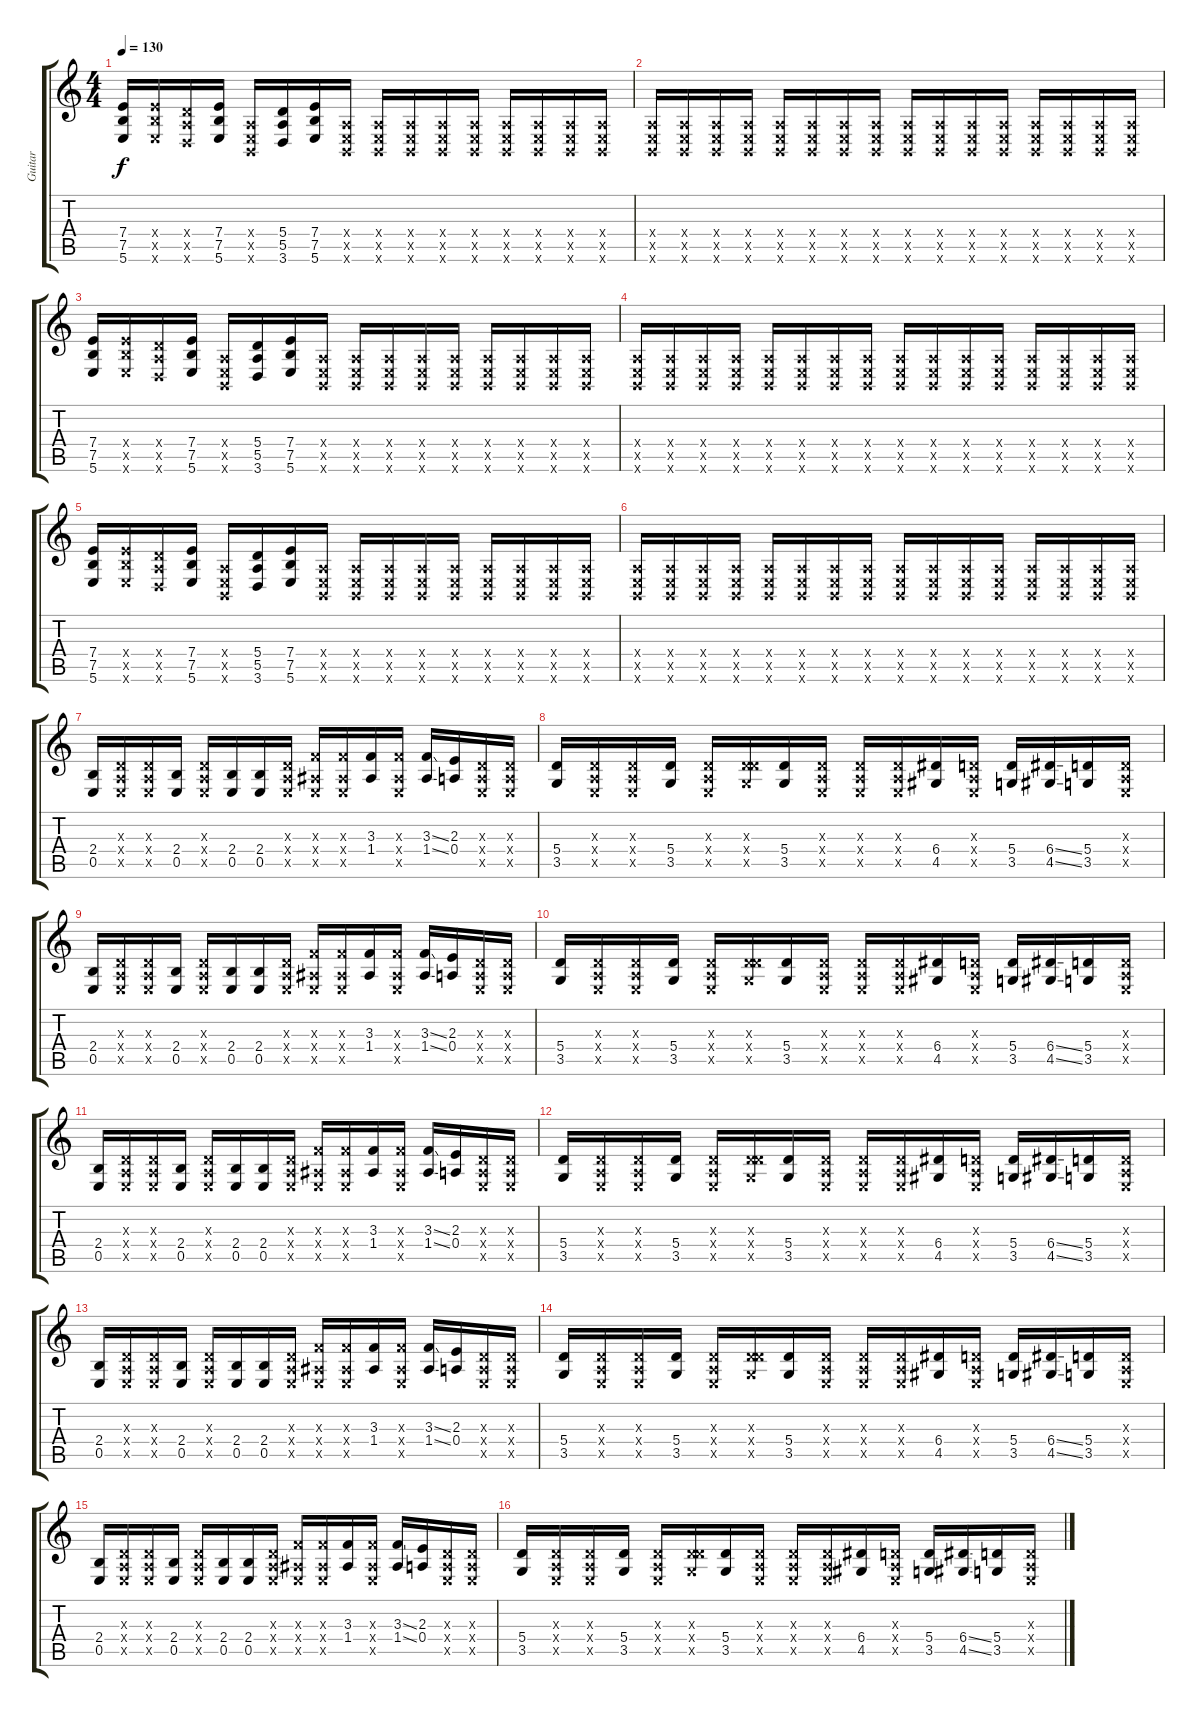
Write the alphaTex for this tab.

\track ("Guitar" "Guitar") {instrument distortionguitar}
\staff {score tabs}
\tuning (C4 G3 D3 A2 E2 B1) {hide}
\ts (4 4)
\tempo 130
\clef g2
\ks c
(7.4 7.5 5.6).16{dy f} (7.4{x} 7.5{x} 5.6{x}).16 (5.4{x} 5.5{x} 3.6{x}).16 (7.4 7.5 5.6).16 (0.4{x} 0.5{x} 0.6{x}).16 (5.4 5.5 3.6).16 (7.4 7.5 5.6).16 (0.4{x} 0.5{x} 0.6{x}).16 (0.4{x} 0.5{x} 0.6{x}).16 (0.4{x} 0.5{x} 0.6{x}).16 (0.4{x} 0.5{x} 0.6{x}).16 (0.4{x} 0.5{x} 0.6{x}).16 (0.4{x} 0.5{x} 0.6{x}).16 (0.4{x} 0.5{x} 0.6{x}).16 (0.4{x} 0.5{x} 0.6{x}).16 (0.4{x} 0.5{x} 0.6{x}).16 |
(0.4{x} 0.5{x} 0.6{x}).16 (0.4{x} 0.5{x} 0.6{x}).16 (0.4{x} 0.5{x} 0.6{x}).16 (0.4{x} 0.5{x} 0.6{x}).16 (0.4{x} 0.5{x} 0.6{x}).16 (0.4{x} 0.5{x} 0.6{x}).16 (0.4{x} 0.5{x} 0.6{x}).16 (0.4{x} 0.5{x} 0.6{x}).16 (0.4{x} 0.5{x} 0.6{x}).16 (0.4{x} 0.5{x} 0.6{x}).16 (0.4{x} 0.5{x} 0.6{x}).16 (0.4{x} 0.5{x} 0.6{x}).16 (0.4{x} 0.5{x} 0.6{x}).16 (0.4{x} 0.5{x} 0.6{x}).16 (0.4{x} 0.5{x} 0.6{x}).16 (0.4{x} 0.5{x} 0.6{x}).16 |
(7.4 7.5 5.6).16 (7.4{x} 7.5{x} 5.6{x}).16 (5.4{x} 5.5{x} 3.6{x}).16 (7.4 7.5 5.6).16 (0.4{x} 0.5{x} 0.6{x}).16 (5.4 5.5 3.6).16 (7.4 7.5 5.6).16 (0.4{x} 0.5{x} 0.6{x}).16 (0.4{x} 0.5{x} 0.6{x}).16 (0.4{x} 0.5{x} 0.6{x}).16 (0.4{x} 0.5{x} 0.6{x}).16 (0.4{x} 0.5{x} 0.6{x}).16 (0.4{x} 0.5{x} 0.6{x}).16 (0.4{x} 0.5{x} 0.6{x}).16 (0.4{x} 0.5{x} 0.6{x}).16 (0.4{x} 0.5{x} 0.6{x}).16 |
(0.4{x} 0.5{x} 0.6{x}).16 (0.4{x} 0.5{x} 0.6{x}).16 (0.4{x} 0.5{x} 0.6{x}).16 (0.4{x} 0.5{x} 0.6{x}).16 (0.4{x} 0.5{x} 0.6{x}).16 (0.4{x} 0.5{x} 0.6{x}).16 (0.4{x} 0.5{x} 0.6{x}).16 (0.4{x} 0.5{x} 0.6{x}).16 (0.4{x} 0.5{x} 0.6{x}).16 (0.4{x} 0.5{x} 0.6{x}).16 (0.4{x} 0.5{x} 0.6{x}).16 (0.4{x} 0.5{x} 0.6{x}).16 (0.4{x} 0.5{x} 0.6{x}).16 (0.4{x} 0.5{x} 0.6{x}).16 (0.4{x} 0.5{x} 0.6{x}).16 (0.4{x} 0.5{x} 0.6{x}).16 |
(7.4 7.5 5.6).16 (7.4{x} 7.5{x} 5.6{x}).16 (5.4{x} 5.5{x} 3.6{x}).16 (7.4 7.5 5.6).16 (0.4{x} 0.5{x} 0.6{x}).16 (5.4 5.5 3.6).16 (7.4 7.5 5.6).16 (0.4{x} 0.5{x} 0.6{x}).16 (0.4{x} 0.5{x} 0.6{x}).16 (0.4{x} 0.5{x} 0.6{x}).16 (0.4{x} 0.5{x} 0.6{x}).16 (0.4{x} 0.5{x} 0.6{x}).16 (0.4{x} 0.5{x} 0.6{x}).16 (0.4{x} 0.5{x} 0.6{x}).16 (0.4{x} 0.5{x} 0.6{x}).16 (0.4{x} 0.5{x} 0.6{x}).16 |
(0.4{x} 0.5{x} 0.6{x}).16 (0.4{x} 0.5{x} 0.6{x}).16 (0.4{x} 0.5{x} 0.6{x}).16 (0.4{x} 0.5{x} 0.6{x}).16 (0.4{x} 0.5{x} 0.6{x}).16 (0.4{x} 0.5{x} 0.6{x}).16 (0.4{x} 0.5{x} 0.6{x}).16 (0.4{x} 0.5{x} 0.6{x}).16 (0.4{x} 0.5{x} 0.6{x}).16 (0.4{x} 0.5{x} 0.6{x}).16 (0.4{x} 0.5{x} 0.6{x}).16 (0.4{x} 0.5{x} 0.6{x}).16 (0.4{x} 0.5{x} 0.6{x}).16 (0.4{x} 0.5{x} 0.6{x}).16 (0.4{x} 0.5{x} 0.6{x}).16 (0.4{x} 0.5{x} 0.6{x}).16 |
(2.4 0.5).16 (0.3{x} 0.4{x} 0.5{x}).16 (0.3{x} 0.4{x} 0.5{x}).16 (2.4 0.5).16 (0.3{x} 0.4{x} 0.5{x}).16 (2.4 0.5).16 (2.4 0.5).16 (0.3{x} 0.4{x} 0.5{x}).16 (3.3{x} 1.4{x} 0.5{x}).16 (3.3{x} 1.4{x} 0.5{x}).16 (3.3 1.4).16 (3.3{x} 1.4{x} 0.5{x}).16 (3.3{ss} 1.4{ss}).16 (2.3 0.4).16 (0.3{x} 0.4{x} 0.5{x}).16 (0.3{x} 0.4{x} 0.5{x}).16 |
(5.4 3.5).16 (0.3{x} 0.4{x} 0.5{x}).16 (0.3{x} 0.4{x} 0.5{x}).16 (5.4 3.5).16 (0.3{x} 0.4{x} 0.5{x}).16 (0.3{x} 5.4{x} 3.5{x}).16 (5.4 3.5).16 (0.3{x} 0.4{x} 0.5{x}).16 (0.3{x} 0.4{x} 0.5{x}).16 (0.3{x} 0.4{x} 0.5{x}).16 (6.4 4.5).16 (0.3{x} 0.4{x} 0.5{x}).16 (5.4 3.5).16 (6.4{ss} 4.5{ss}).16 (5.4 3.5).16 (0.3{x} 0.4{x} 0.5{x}).16 |
(2.4 0.5).16 (0.3{x} 0.4{x} 0.5{x}).16 (0.3{x} 0.4{x} 0.5{x}).16 (2.4 0.5).16 (0.3{x} 0.4{x} 0.5{x}).16 (2.4 0.5).16 (2.4 0.5).16 (0.3{x} 0.4{x} 0.5{x}).16 (3.3{x} 1.4{x} 0.5{x}).16 (3.3{x} 1.4{x} 0.5{x}).16 (3.3 1.4).16 (3.3{x} 1.4{x} 0.5{x}).16 (3.3{ss} 1.4{ss}).16 (2.3 0.4).16 (0.3{x} 0.4{x} 0.5{x}).16 (0.3{x} 0.4{x} 0.5{x}).16 |
(5.4 3.5).16 (0.3{x} 0.4{x} 0.5{x}).16 (0.3{x} 0.4{x} 0.5{x}).16 (5.4 3.5).16 (0.3{x} 0.4{x} 0.5{x}).16 (0.3{x} 5.4{x} 3.5{x}).16 (5.4 3.5).16 (0.3{x} 0.4{x} 0.5{x}).16 (0.3{x} 0.4{x} 0.5{x}).16 (0.3{x} 0.4{x} 0.5{x}).16 (6.4 4.5).16 (0.3{x} 0.4{x} 0.5{x}).16 (5.4 3.5).16 (6.4{ss} 4.5{ss}).16 (5.4 3.5).16 (0.3{x} 0.4{x} 0.5{x}).16 |
(2.4 0.5).16 (0.3{x} 0.4{x} 0.5{x}).16 (0.3{x} 0.4{x} 0.5{x}).16 (2.4 0.5).16 (0.3{x} 0.4{x} 0.5{x}).16 (2.4 0.5).16 (2.4 0.5).16 (0.3{x} 0.4{x} 0.5{x}).16 (3.3{x} 1.4{x} 0.5{x}).16 (3.3{x} 1.4{x} 0.5{x}).16 (3.3 1.4).16 (3.3{x} 1.4{x} 0.5{x}).16 (3.3{ss} 1.4{ss}).16 (2.3 0.4).16 (0.3{x} 0.4{x} 0.5{x}).16 (0.3{x} 0.4{x} 0.5{x}).16 |
(5.4 3.5).16 (0.3{x} 0.4{x} 0.5{x}).16 (0.3{x} 0.4{x} 0.5{x}).16 (5.4 3.5).16 (0.3{x} 0.4{x} 0.5{x}).16 (0.3{x} 5.4{x} 3.5{x}).16 (5.4 3.5).16 (0.3{x} 0.4{x} 0.5{x}).16 (0.3{x} 0.4{x} 0.5{x}).16 (0.3{x} 0.4{x} 0.5{x}).16 (6.4 4.5).16 (0.3{x} 0.4{x} 0.5{x}).16 (5.4 3.5).16 (6.4{ss} 4.5{ss}).16 (5.4 3.5).16 (0.3{x} 0.4{x} 0.5{x}).16 |
(2.4 0.5).16 (0.3{x} 0.4{x} 0.5{x}).16 (0.3{x} 0.4{x} 0.5{x}).16 (2.4 0.5).16 (0.3{x} 0.4{x} 0.5{x}).16 (2.4 0.5).16 (2.4 0.5).16 (0.3{x} 0.4{x} 0.5{x}).16 (3.3{x} 1.4{x} 0.5{x}).16 (3.3{x} 1.4{x} 0.5{x}).16 (3.3 1.4).16 (3.3{x} 1.4{x} 0.5{x}).16 (3.3{ss} 1.4{ss}).16 (2.3 0.4).16 (0.3{x} 0.4{x} 0.5{x}).16 (0.3{x} 0.4{x} 0.5{x}).16 |
(5.4 3.5).16 (0.3{x} 0.4{x} 0.5{x}).16 (0.3{x} 0.4{x} 0.5{x}).16 (5.4 3.5).16 (0.3{x} 0.4{x} 0.5{x}).16 (0.3{x} 5.4{x} 3.5{x}).16 (5.4 3.5).16 (0.3{x} 0.4{x} 0.5{x}).16 (0.3{x} 0.4{x} 0.5{x}).16 (0.3{x} 0.4{x} 0.5{x}).16 (6.4 4.5).16 (0.3{x} 0.4{x} 0.5{x}).16 (5.4 3.5).16 (6.4{ss} 4.5{ss}).16 (5.4 3.5).16 (0.3{x} 0.4{x} 0.5{x}).16 |
(2.4 0.5).16 (0.3{x} 0.4{x} 0.5{x}).16 (0.3{x} 0.4{x} 0.5{x}).16 (2.4 0.5).16 (0.3{x} 0.4{x} 0.5{x}).16 (2.4 0.5).16 (2.4 0.5).16 (0.3{x} 0.4{x} 0.5{x}).16 (3.3{x} 1.4{x} 0.5{x}).16 (3.3{x} 1.4{x} 0.5{x}).16 (3.3 1.4).16 (3.3{x} 1.4{x} 0.5{x}).16 (3.3{ss} 1.4{ss}).16 (2.3 0.4).16 (0.3{x} 0.4{x} 0.5{x}).16 (0.3{x} 0.4{x} 0.5{x}).16 |
(5.4 3.5).16 (0.3{x} 0.4{x} 0.5{x}).16 (0.3{x} 0.4{x} 0.5{x}).16 (5.4 3.5).16 (0.3{x} 0.4{x} 0.5{x}).16 (0.3{x} 5.4{x} 3.5{x}).16 (5.4 3.5).16 (0.3{x} 0.4{x} 0.5{x}).16 (0.3{x} 0.4{x} 0.5{x}).16 (0.3{x} 0.4{x} 0.5{x}).16 (6.4 4.5).16 (0.3{x} 0.4{x} 0.5{x}).16 (5.4 3.5).16 (6.4{ss} 4.5{ss}).16 (5.4 3.5).16 (0.3{x} 0.4{x} 0.5{x}).16
